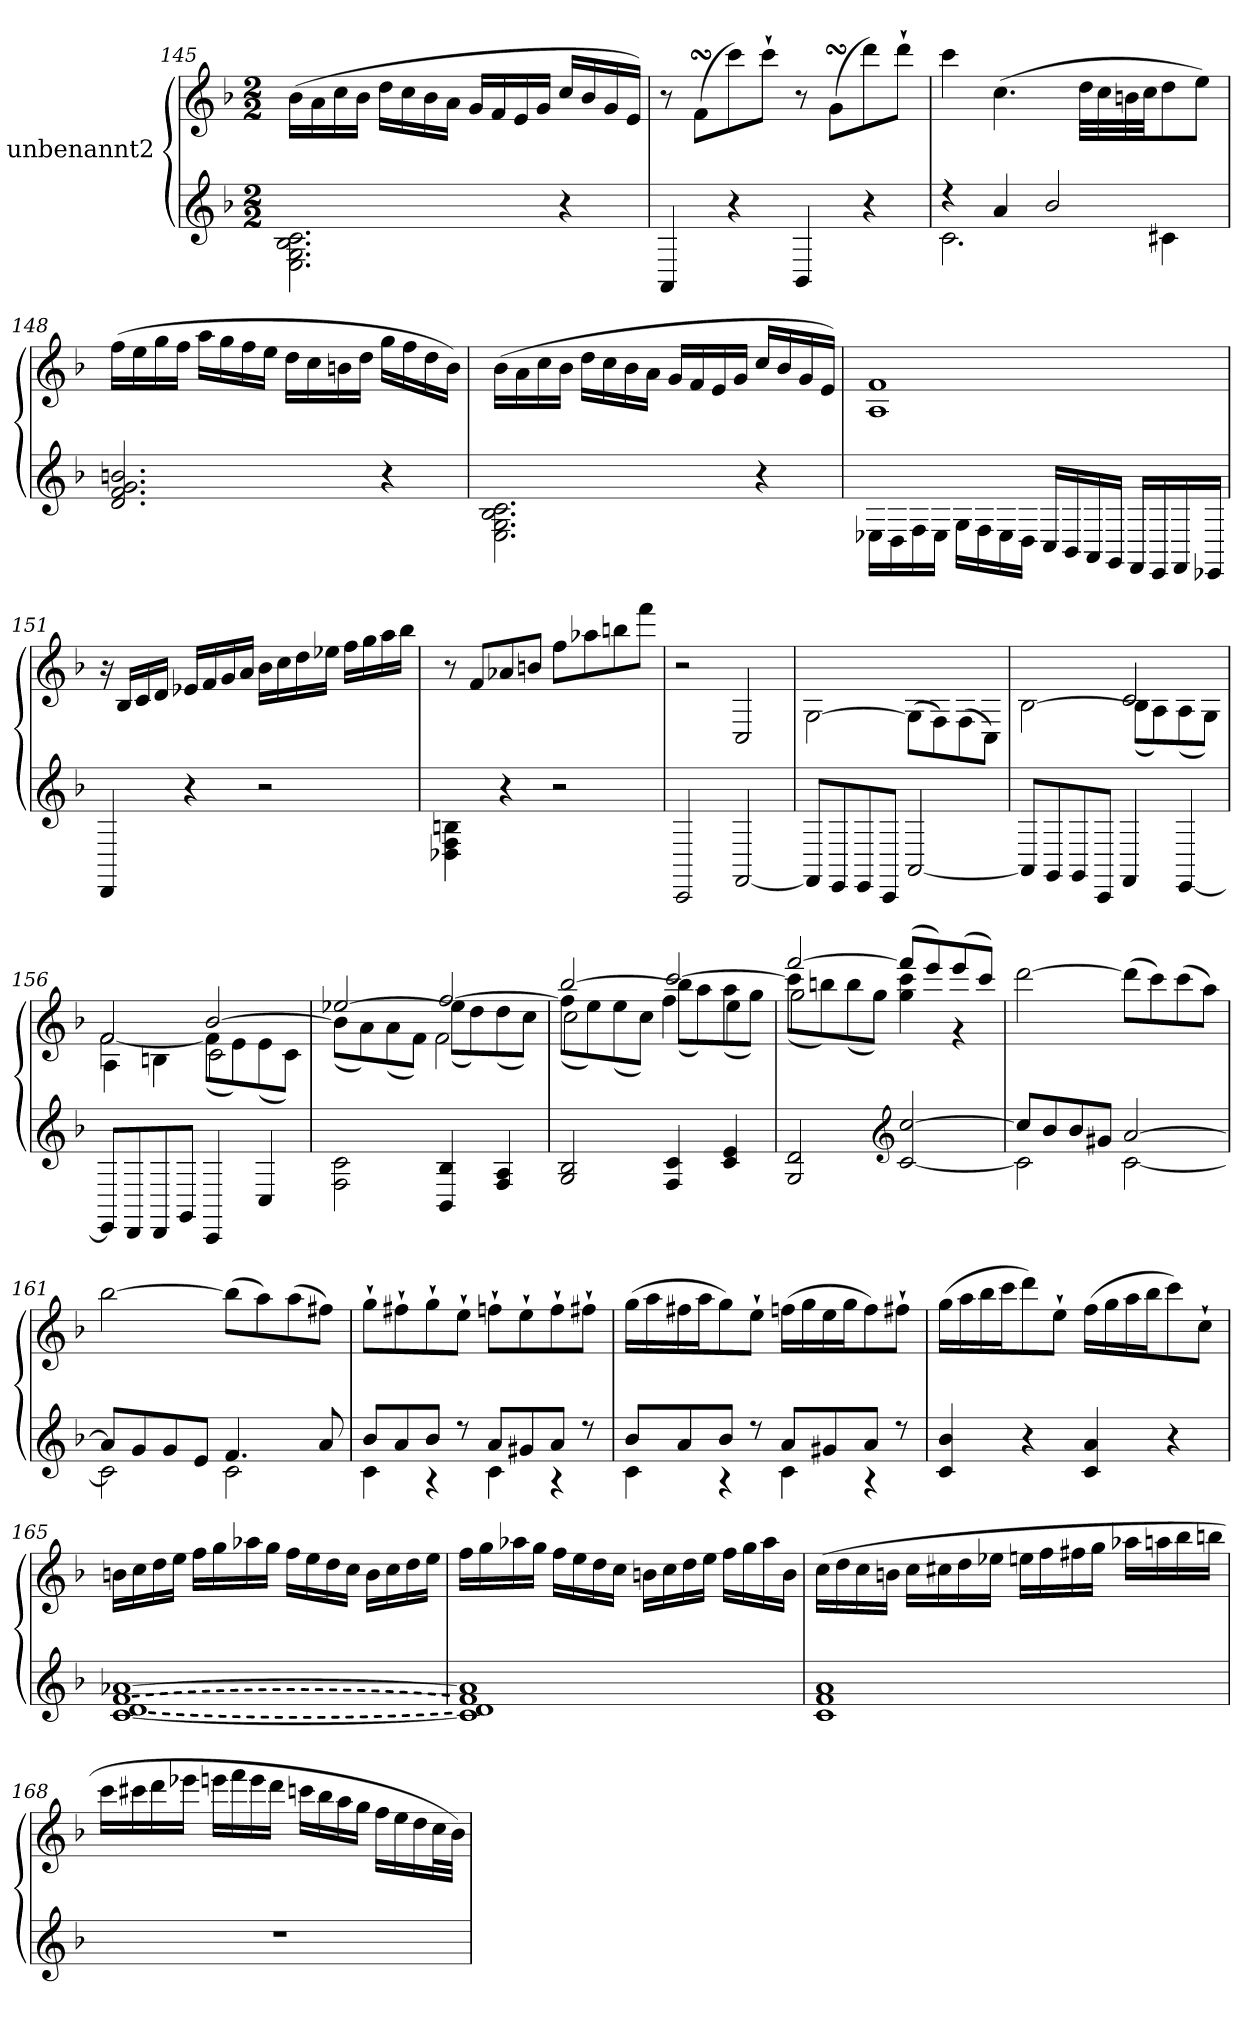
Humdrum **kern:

**kern	**kern
*part1	*part1
*staff2	*staff1
*I"unbenannt2	*
*clefG2	*clefG2
*k[b-]	*k[b-]
*M2/2	*M2/2
=145	=145
2.E\ 2.G\ 2.B-\ 2.c\	(>16b-\LL
.	16a\
.	16cc\
.	16b-\JJ
.	16dd\LL
.	16cc\
.	16b-\
.	16a\JJ
.	16g/LL
.	16f/
.	16e/
.	16g/JJ
4r	16cc/LL
.	16b-/
.	16g/
.	16e/JJ)
=146	=146
4AA/	8r
.	(>8fsSSs\L
4r	8ccc\)
.	8ccc`\J
4BB-/	8r
.	(>8gsSSS\L
4r	8ddd\)
.	8ddd`\J
=147	=147
*^	*
4r	2.c\	4ccc\
4a/	.	(>4.cc\
2b-/	.	.
.	.	32dd\LLL
.	.	32cc\
.	.	32bn\
.	.	32cc\JJ
.	4c#X\	8dd\
.	.	8ee\J)
*v	*v	*
=148	=148
2.d/ 2.f/ 2.g/ 2.bn/	(>16ff\LL
.	16ee\
.	16gg\
.	16ff\JJ
.	16aa\LL
.	16gg\
.	16ff\
.	16ee\JJ
.	16dd\LL
.	16cc\
.	16bn\
.	16dd\JJ
4r	16gg\LL
.	16ff\
.	16dd\
.	16b\JJ)
=149	=149
2.E\ 2.G\ 2.B-\ 2.c\	(>16b-\LL
.	16a\
.	16cc\
.	16b-\JJ
.	16dd\LL
.	16cc\
.	16b-\
.	16a\JJ
.	16g/LL
.	16f/
.	16e/
.	16g/JJ
4r	16cc/LL
.	16b-/
.	16g/
.	16e/JJ)
=150	=150
16E-X\LL	1A 1f
16D\	.
16F\	.
16E-\JJ	.
16G\LL	.
16F\	.
16E-\	.
16D\JJ	.
16C/LL	.
16BB-/	.
16AA/	.
16GG/JJ	.
16FF/LL	.
16EE/	.
16FF/	.
16EE-X/JJ	.
=151	=151
4DD/	16r
.	16B-/LL
.	16c/
.	16d/JJ
4r	16e-X/LL
.	16f/
.	16g/
.	16a/JJ
2r	16b-\LL
.	16cc\
.	16dd\
.	16ee-X\JJ
.	16ff\LL
.	16gg\
.	16aa\
.	16bb-\JJ
=152	=152
4D-X\ 4F\ 4Bn\	8r
.	8f/L
4r	8a-X/
.	8bn/J
2r	8ff\L
.	8aa-X\
.	8bbn\
.	8fff\J
=153	=153
2CC/	2r
[2FF/	2C/
=154	=154
8FF/L]	[2G\
8EE/	.
8EE/	.
8CC/J	.
[2AA/	(>8G\L]
.	8F\)
.	(>8F\
.	8C\J)
=155	=155
*	*^
8AA/L]	2ryy	[2B-\
8GG/	.	.
8GG/	.	.
8CC/J	.	.
4FF/	2c/	(<8B-\L]
.	.	8A\)
[4EE/	.	(<8A\
.	.	8G\J)
=156	=156	=156
*	*	*^
8EE/L]	2f/	[2f\	4A\
8DD/	.	.	.
8DD/	.	.	4Bn\
8GG/J	.	.	.
4CC/	[2b-/	(<8f\L]	2c\
.	.	8e\)	.
4C/	.	(<8e\	.
.	.	8c\J)	.
=157	=157	=157	=157
2F\ 2c\	[2ee-X/	(<8b-\L]	2ryy
.	.	8a\)	.
.	.	(<8a\	.
.	.	8f\J)	.
4BB-/ 4B-/	[2ff/	(<8ee-\L]	2f\
.	.	8dd\)	.
4F/ 4A/	.	(<8dd\	.
.	.	8cc\J)	.
=158	=158	=158	=158
2G/ 2B-/	[2bb-/	(<8ff\L]	2cc\
.	.	8ee\)	.
.	.	(<8ee\	.
.	.	8cc\J)	.
4F/ 4c/	[2ccc/	(>8bb-\L]	4ff\
.	.	8aa\)	.
4c/ 4e/	.	(>8aa\	4ee\
.	.	8gg\J)	.
=159	=159	=159	=159
2G/ 2d/	[2fff/	(<8ccc\L]	2gg\
.	.	8bbn\)	.
.	.	(<8bb\	.
.	.	8gg\J)	.
*clefG2	*	*	*
[2c/ [2cc/	(>8fff/L]	4gg\ 4ccc\	2ryy
.	8eee/)	.	.
.	(>8eee/	4r	.
.	8ccc/J)	.	.
*	*v	*v	*v
=160	=160
*^	*
8cc/L]	2c\]	[2ddd\
8b-/	.	.
8b-/	.	.
8g#X/J	.	.
[2a/	[2c\	(>8ddd\L]
.	.	8ccc\)
.	.	(>8ccc\
.	.	8aa\J)
=161	=161	=161
8a/L]	2c\]	[2bb-\
8g/	.	.
8g/	.	.
8e/J	.	.
4.f/	2c\	(>8bb-\L]
.	.	8aa\)
.	.	(>8aa\
8a/	.	8ff#X\J)
=162	=162	=162
8b-/L	4c\	8gg`\L
8a/	.	8ff#X`\
8b-/J	4r	8gg`\
8r	.	8ee`\J
8a/L	4c\	8ffn`\L
8g#X/	.	8ee`\
8a/J	4r	8ff`\
8r	.	8ff#X`\J
=163	=163	=163
8b-/L	4c\	(>16gg\LL
.	.	16aa\
8a/	.	16ff#X\
.	.	16aa\J
8b-/J	4r	8gg\)
8r	.	8ee`\J
8a/L	4c\	(>16ffn\LL
.	.	16gg\
8g#X/	.	16ee\
.	.	16gg\J
8a/J	4r	8ff\)
8r	.	8ff#X`\J
*v	*v	*
=164	=164
4c/ 4b-/	(>16gg\LL
.	16aa\
.	16bb-\
.	16ccc\J
4r	8ddd\)
.	8ee`\J
4c/ 4a/	(>16ff\LL
.	16gg\
.	16aa\
.	16bb-\J
4r	8ccc\)
.	8cc`\J
=165	=165
!LO:T:n=2:dash	!
!LO:T:n=3:dash	!
[1c [1d [1f [1a-X	16bn\LL
.	16cc\
.	16dd\
.	16ee\JJ
.	16ff\LL
.	16gg\
.	16aa-X\
.	16gg\JJ
.	16ff\LL
.	16ee\
.	16dd\
.	16cc\JJ
.	16b\LL
.	16cc\
.	16dd\
.	16ee\JJ
=166	=166
1c] 1d] 1f] 1a-]	16ff\LL
.	16gg\
.	16aa-X\
.	16gg\JJ
.	16ff\LL
.	16ee\
.	16dd\
.	16cc\JJ
.	16bn\LL
.	16cc\
.	16dd\
.	16ee\JJ
.	16ff\LL
.	16gg\
.	16aa-\
.	16b\JJ
=167	=167
*^	*
1a	1c 1f	(>16cc\LL
.	.	16dd\
.	.	16cc\
.	.	16bn\JJ
.	.	16cc\LL
.	.	16cc#X\
.	.	16dd\
.	.	16ee-X\JJ
.	.	16een\LL
.	.	16ff\
.	.	16ff#X\
.	.	16gg\JJ
.	.	16aa-X\LL
.	.	16aan\
.	.	16bb-\
.	.	16bbn\JJ
*v	*v	*
=168	=168
1r	16ccc\LL
.	16ccc#X\
.	16ddd\
.	16eee-X\JJ
.	16eeen\LL
.	16fff\
.	16eee\
.	16ddd\JJ
.	16cccn\LL
.	16bb-\
.	16aa\
.	16gg\JJ
.	16ff\LL
.	16ee\
.	16dd\
.	32cc\L
.	32b-\JJJ)
=	=
*-	*-
